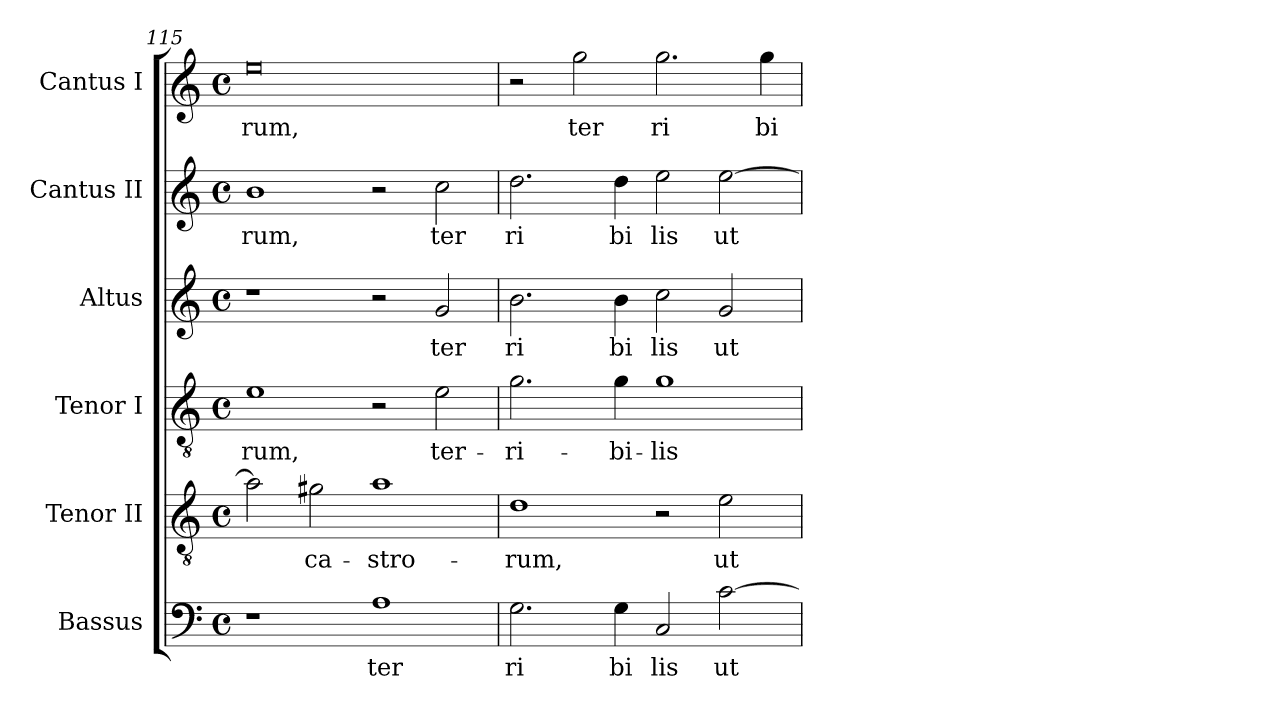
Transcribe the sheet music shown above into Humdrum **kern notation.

**kern	**text	**kern	**text	**kern	**text	**kern	**text	**kern	**text	**kern	**text
*part6	*part6	*part5	*part5	*part4	*part4	*part3	*part3	*part2	*part2	*part1	*part1
*staff6	*staff6	*staff5	*staff5	*staff4	*staff4	*staff3	*staff3	*staff2	*staff2	*staff1	*staff1
*I"Bassus	*	*I"Tenor II	*	*I"Tenor I	*	*I"Altus	*	*I"Cantus II	*	*I"Cantus I	*
*clefF4	*	*clefGv2	*	*clefGv2	*	*clefG2	*	*clefG2	*	*clefG2	*
*M4/4	*	*M4/4	*	*M4/4	*	*M4/4	*	*M4/4	*	*M4/4	*
*met(c)	*	*met(c)	*	*met(c)	*	*met(c)	*	*met(c)	*	*met(c)	*
=115	=115	=115	=115	=115	=115	=115	=115	=115	=115	=115	=115
!	!	!	!	!	!LO:LY:b:cj	!	!	!	!LO:LY:b:cj	!	!LO:LY:b:cj
1r	.	2a\]	.	1e	-rum,	1r	.	1b	rum,	0ee	rum,
!	!	!	!LO:LY:b:cj	!	!	!	!	!	!	!	!
.	.	2g#X\	ca-	.	.	.	.	.	.	.	.
!	!LO:LY:b:cj	!	!LO:LY:b:cj	!	!	!	!	!	!	!	!
1A	ter	1a	-stro-	2r	.	2r	.	2r	.	.	.
!	!	!	!	!	!LO:LY:b:cj	!	!LO:LY:b:cj	!	!LO:LY:b:cj	!	!
.	.	.	.	2e\	ter-	2g/	ter	2cc\	ter	.	.
=116	=116	=116	=116	=116	=116	=116	=116	=116	=116	=116	=116
!	!LO:LY:b:cj	!	!LO:LY:b:cj	!	!LO:LY:b:cj	!	!LO:LY:b:cj	!	!LO:LY:b:cj	!	!
2.G\	ri	1d	-rum,	2.g\	-ri-	2.b\	ri	2.dd\	ri	2r	.
!	!	!	!	!	!	!	!	!	!	!	!LO:LY:b:cj
.	.	.	.	.	.	.	.	.	.	2gg\	ter
!	!LO:LY:b:cj	!	!	!	!LO:LY:b:cj	!	!LO:LY:b:cj	!	!LO:LY:b:cj	!	!
4G\	bi	.	.	4g\	-bi-	4b\	bi	4dd\	bi	.	.
!	!LO:LY:b:cj	!	!	!	!LO:LY:b:cj	!	!LO:LY:b:cj	!	!LO:LY:b:cj	!	!LO:LY:b:cj
2C/	lis	2r	.	1g	-lis	2cc\	lis	2ee\	lis	2.gg\	ri
!	!LO:LY:b:cj	!	!LO:LY:b:cj	!	!	!	!LO:LY:b:cj	!	!LO:LY:b:cj	!	!
[>2c\	ut	2e\	ut	.	.	2g/	ut	[>2ee\	ut	.	.
!	!	!	!	!	!	!	!	!	!	!	!LO:LY:b:cj
.	.	.	.	.	.	.	.	.	.	4gg\	bi
=	=	=	=	=	=	=	=	=	=	=	=
*-	*-	*-	*-	*-	*-	*-	*-	*-	*-	*-	*-
